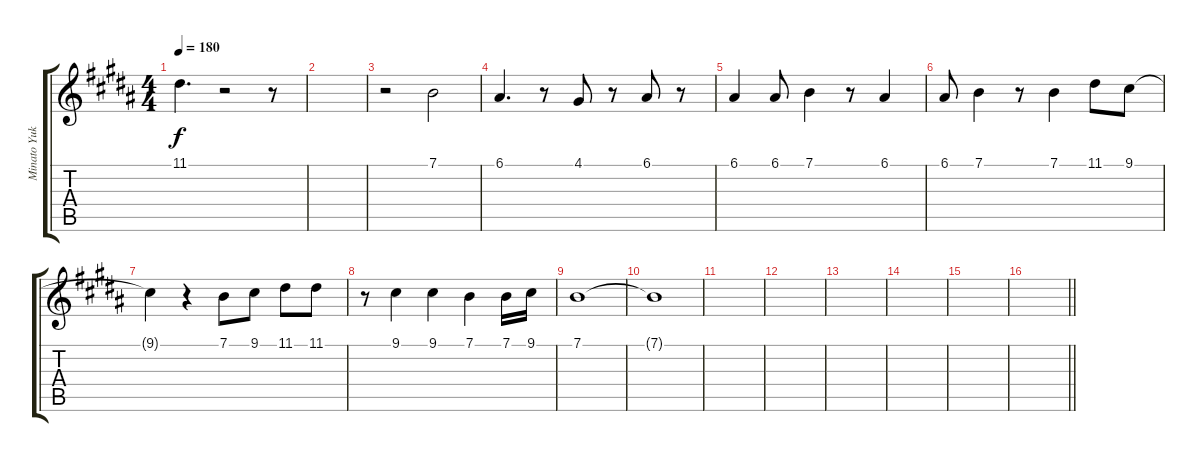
\track ("Minato Yukina" "Minato Yuk") {instrument clarinet}
\staff {score tabs}
\tuning (E4 B3 G3 D3 A2 E2) {hide}
\ts (4 4)
\tempo 180
\clef g2
\ks b
11.1{t}.4{d dy f} r.2 r.8 |
|
r.2 7.1.2 |
6.1.4{d} r.8 4.1.8 r.8 6.1.8 r.8 |
6.1.4 6.1.8 7.1.4 r.8 6.1.4 |
6.1.8 7.1.4 r.8 7.1.4 11.1.8 9.1.8 |
9.1{t}.4 r.4 7.1.8 9.1.8 11.1.8 11.1.8 |
r.8 9.1.4 9.1.4 7.1.4 7.1.16 9.1.16 |
7.1.1 |
7.1{t}.1 |
|
|
|
|
|
\barLineRight lightlight
